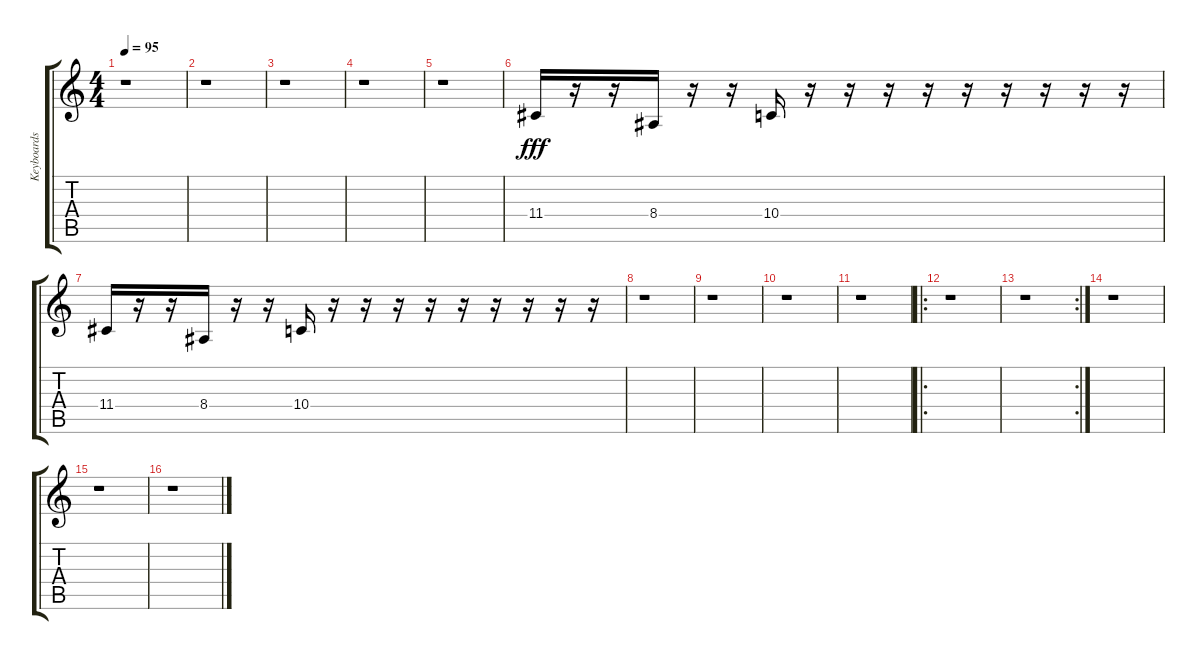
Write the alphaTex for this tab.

\track ("Keyboards" "Keyboards") {instrument lead5charang}
\staff {score tabs}
\tuning (E4 B3 G3 D3 A2 E2) {hide}
\ts (4 4)
\tempo 95
\clef g2
\ks c
r.1{dy fff} |
r.1 |
r.1 |
r.1 |
r.1 |
11.4.16 r.16 r.16 8.4.16 r.16 r.16 10.4.16 r.16 r.16 r.16 r.16 r.16 r.16 r.16 r.16 r.16 |
11.4.16 r.16 r.16 8.4.16 r.16 r.16 10.4.16 r.16 r.16 r.16 r.16 r.16 r.16 r.16 r.16 r.16 |
r.1 |
r.1 |
r.1 |
r.1 |
\ro
r.1 |
\rc 2
r.1 |
r.1 |
r.1 |
r.1
